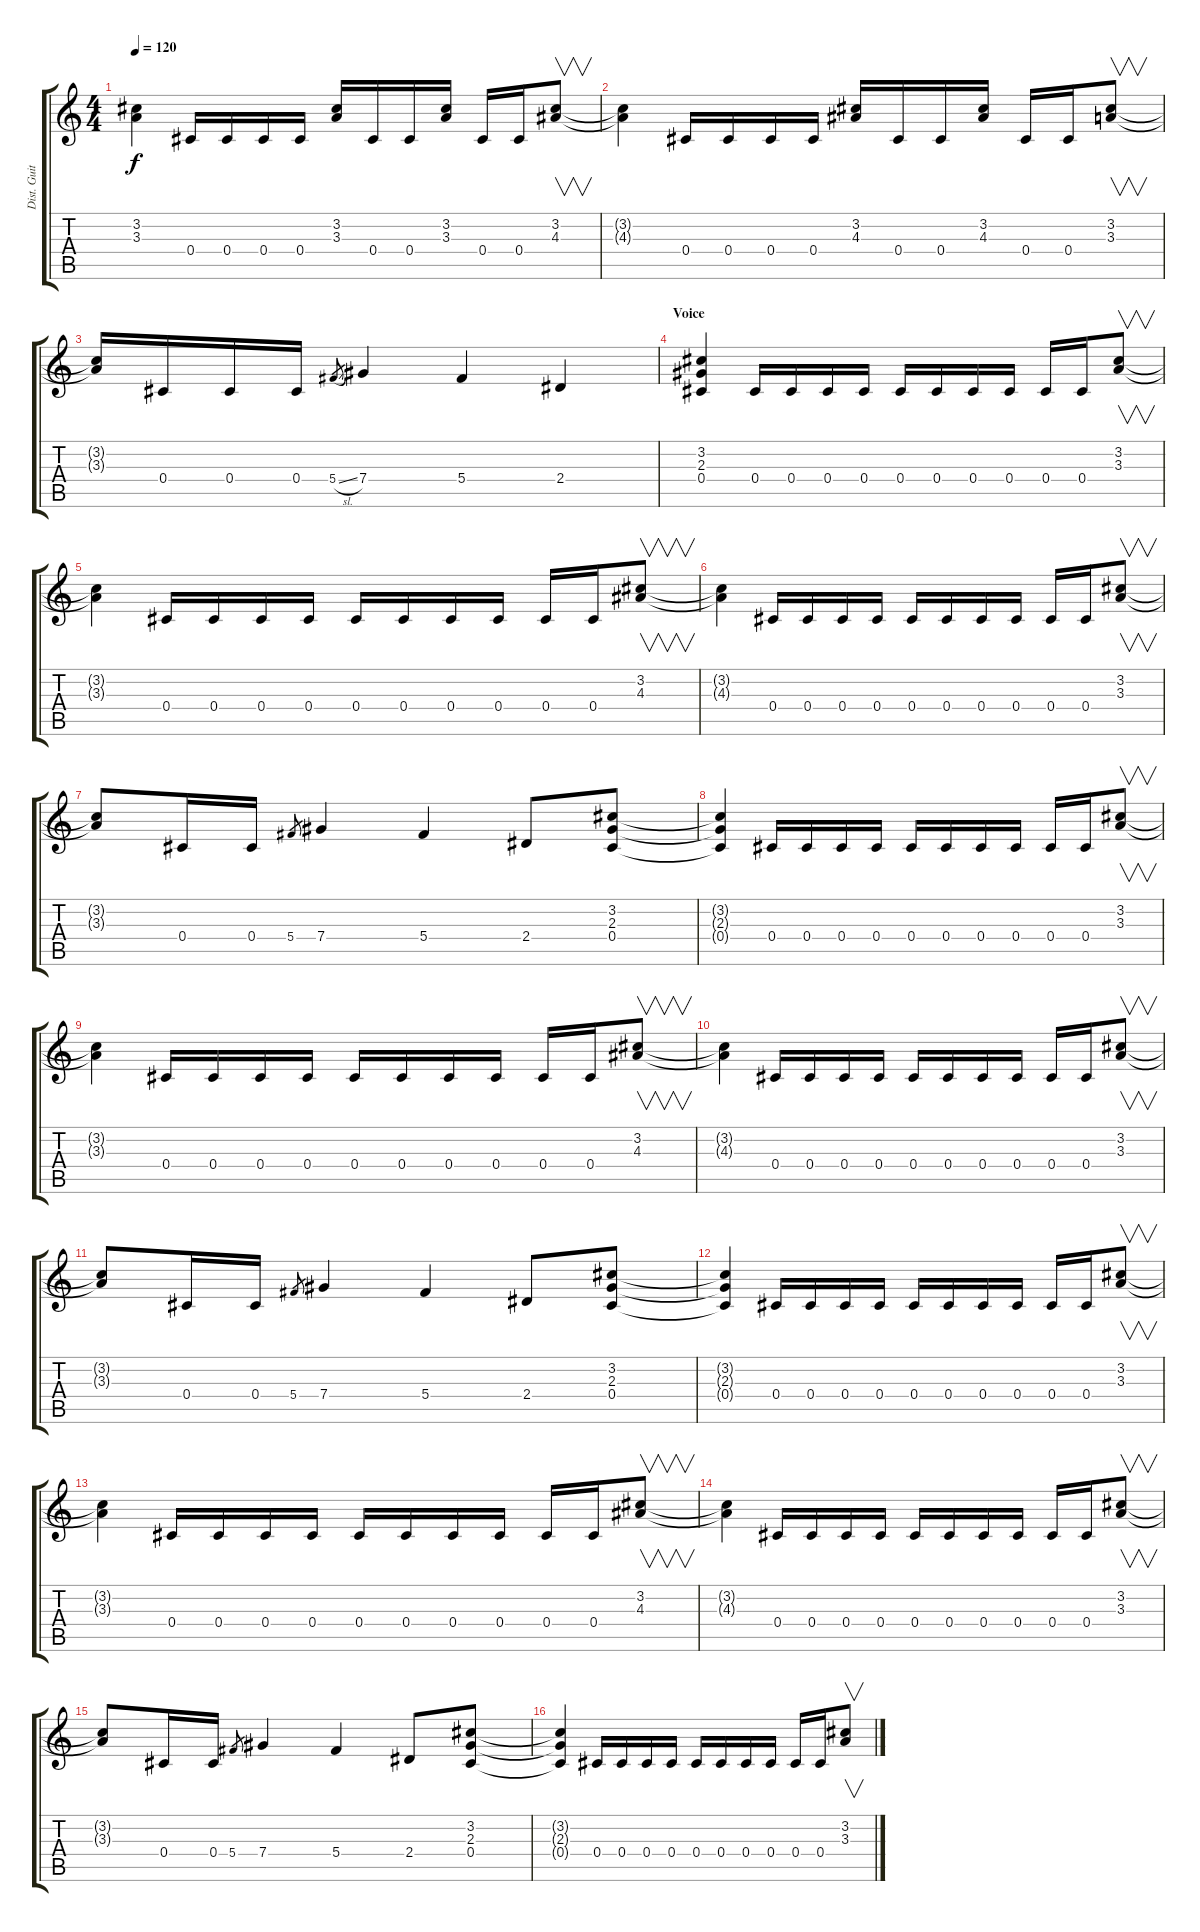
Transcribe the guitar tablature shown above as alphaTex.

\track ("Dist. Guitar 1" "Dist. Guit") {instrument distortionguitar}
\staff {score tabs}
\tuning (Eb4 Bb3 Gb3 Db3 Ab2 Eb2) {hide}
\ts (4 4)
\tempo 120
\clef g2
\ks c
(3.2{t} 3.3{t}).4{dy f} 0.4.16 0.4.16 0.4.16 0.4.16 (3.2 3.3).16 0.4.16 0.4.16 (3.2 3.3).16 0.4.16 0.4.16 (3.2 4.3).8{v} |
(3.2{t} 4.3{t}).4 0.4.16 0.4.16 0.4.16 0.4.16 (3.2 4.3).16 0.4.16 0.4.16 (3.2 4.3).16 0.4.16 0.4.16 (3.2 3.3).8{v} |
(3.2{t} 3.3{t}).16 0.4.16 0.4.16 0.4.16 5.4{sl}.8{gr} 7.4.4 5.4.4 2.4.4 |
\section ("" "Voice")
(3.2 2.3 0.4).4 0.4.16 0.4.16 0.4.16 0.4.16 0.4.16 0.4.16 0.4.16 0.4.16 0.4.16 0.4.16 (3.2 3.3).8{v} |
(3.2{t} 3.3{t}).4 0.4.16 0.4.16 0.4.16 0.4.16 0.4.16 0.4.16 0.4.16 0.4.16 0.4.16 0.4.16 (3.2 4.3).8{v} |
(3.2{t} 4.3{t}).4 0.4.16 0.4.16 0.4.16 0.4.16 0.4.16 0.4.16 0.4.16 0.4.16 0.4.16 0.4.16 (3.2 3.3).8{v} |
(3.2{t} 3.3{t}).8 0.4.16 0.4.16 5.4.8{gr} 7.4.4 5.4.4 2.4.8 (3.2 2.3 0.4).8 |
(3.2{t} 2.3{t} 0.4{t}).4 0.4.16 0.4.16 0.4.16 0.4.16 0.4.16 0.4.16 0.4.16 0.4.16 0.4.16 0.4.16 (3.2 3.3).8{v} |
(3.2{t} 3.3{t}).4 0.4.16 0.4.16 0.4.16 0.4.16 0.4.16 0.4.16 0.4.16 0.4.16 0.4.16 0.4.16 (3.2 4.3).8{v} |
(3.2{t} 4.3{t}).4 0.4.16 0.4.16 0.4.16 0.4.16 0.4.16 0.4.16 0.4.16 0.4.16 0.4.16 0.4.16 (3.2 3.3).8{v} |
(3.2{t} 3.3{t}).8 0.4.16 0.4.16 5.4.8{gr} 7.4.4 5.4.4 2.4.8 (3.2 2.3 0.4).8 |
(3.2{t} 2.3{t} 0.4{t}).4 0.4.16 0.4.16 0.4.16 0.4.16 0.4.16 0.4.16 0.4.16 0.4.16 0.4.16 0.4.16 (3.2 3.3).8{v} |
(3.2{t} 3.3{t}).4 0.4.16 0.4.16 0.4.16 0.4.16 0.4.16 0.4.16 0.4.16 0.4.16 0.4.16 0.4.16 (3.2 4.3).8{v} |
(3.2{t} 4.3{t}).4 0.4.16 0.4.16 0.4.16 0.4.16 0.4.16 0.4.16 0.4.16 0.4.16 0.4.16 0.4.16 (3.2 3.3).8{v} |
(3.2{t} 3.3{t}).8 0.4.16 0.4.16 5.4.8{gr} 7.4.4 5.4.4 2.4.8 (3.2 2.3 0.4).8 |
(3.2{t} 2.3{t} 0.4{t}).4 0.4.16 0.4.16 0.4.16 0.4.16 0.4.16 0.4.16 0.4.16 0.4.16 0.4.16 0.4.16 (3.2 3.3).8{v}
